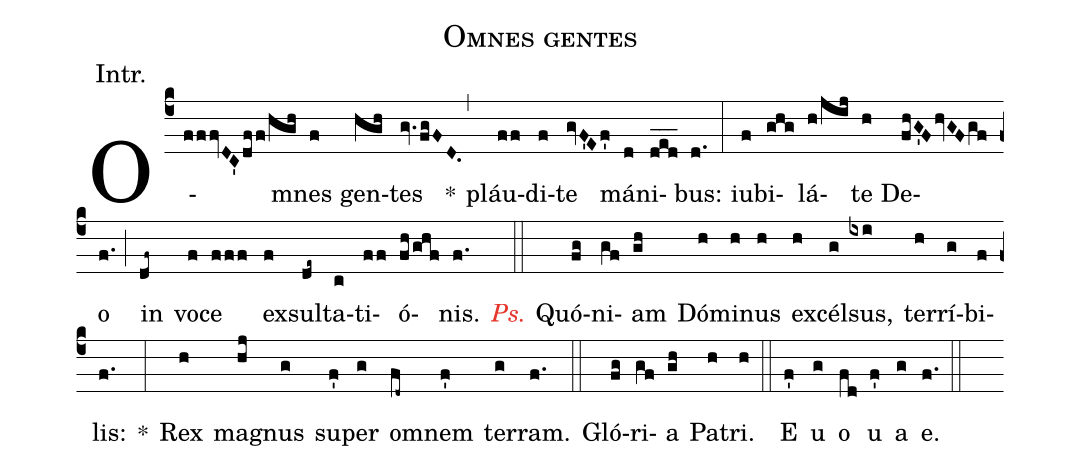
name:Omnes gentes;
annotation:Intr.;
mode:6;
office-part:Introit;
%%
(c4) O-(fffvDC'dff!/!hgh)mnes(f) gen(hgh)tes(gv.fgFD.) *(,)
pláu(ff)di(f)te(gvF'Ef') má(d)ni(ded___)bus:(d.) (:)
iu(f)bi(ghg)lá(h!/!jij)te(h) De(fhG'FhvGFgf)o(f.) (;)
in(df~) vo(f)ce(fff) ex(f)sul(de~)ta(c)ti(ff)ó(fh!/!ghf)nis.(f.) (::)

<c><i>Ps.</i></c> Quó(fg)ni(gf)am(gh) Dó(h)mi(h)nus(h) ex(h)cél(g)sus,(ixi) ter(h)rí(g)bi(f)lis:(f.) *(:)
Rex(h) ma(hj)gnus(g) su(f')per(g) om(fd~)nem(f') ter(g)ram.(f.) (::)

Gló(fg)ri(gf)a(gh) Pa(h)tri.(h) (::)
<eu>E(f') u(g) o(fd) u(f') a(g) e.</eu>(f.) (::)
